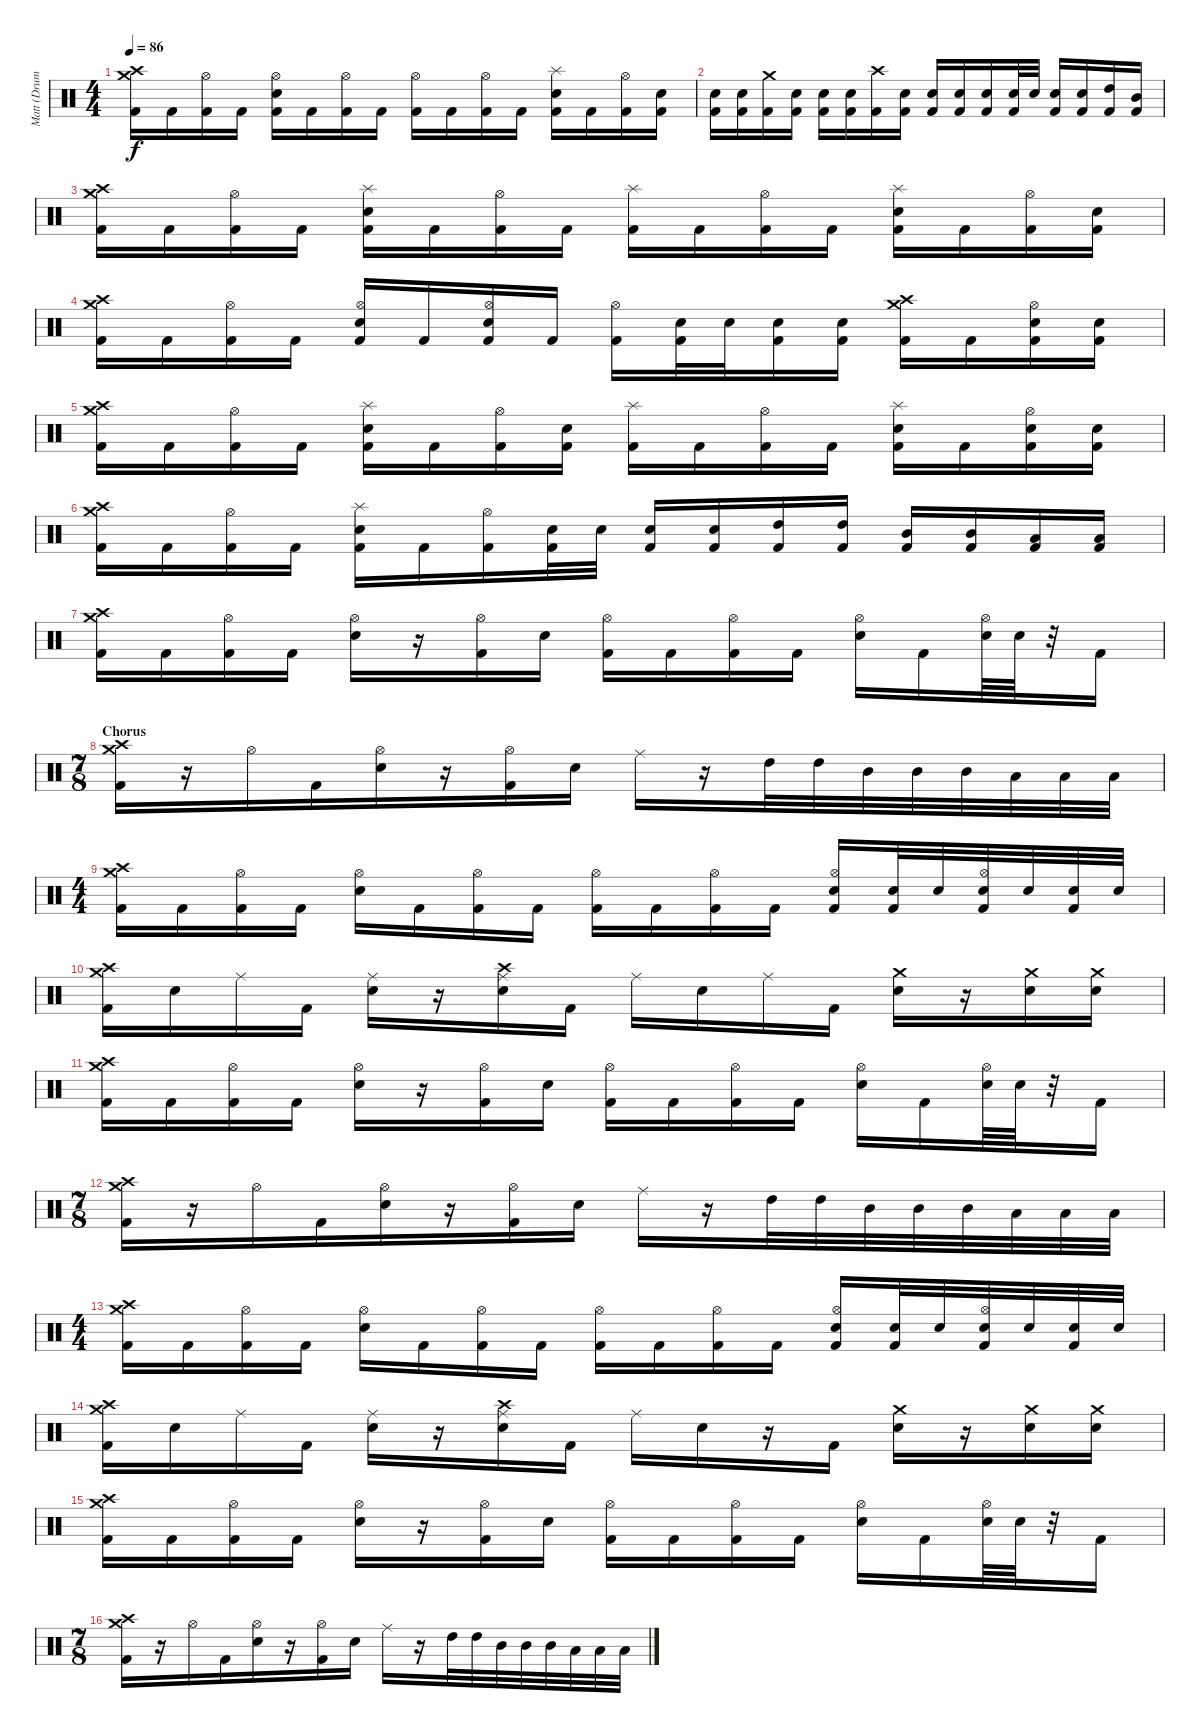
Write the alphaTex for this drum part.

\track ("Matt (Drums)" "Matt (Drum") {instrument percussion}
\staff {score}
\articulation defaults
\ts (4 4)
\tempo 86
\clef neutral
\ks c
("Crash medium (hit)" "Crash high (hit)" "Kick (hit) 2").16{dy f} "Kick (hit) 2".16 ("Hi-Hat (open)" "Kick (hit) 2").16 "Kick (hit) 2".16 ("Hi-Hat (open)" "Electric Snare (hit)" "Kick (hit) 2").16 "Kick (hit) 2".16 ("Hi-Hat (open)" "Kick (hit) 2").16 "Kick (hit) 2".16 ("Hi-Hat (open)" "Kick (hit) 2").16 "Kick (hit) 2".16 ("Hi-Hat (open)" "Kick (hit) 2").16 "Kick (hit) 2".16 ("Splash (hit)" "Electric Snare (hit)" "Kick (hit) 2").16 "Kick (hit) 2".16 ("Hi-Hat (open)" "Kick (hit) 2").16 ("Electric Snare (hit)" "Kick (hit) 2").16 |
("Electric Snare (hit)" "Kick (hit) 2").16 ("Electric Snare (hit)" "Kick (hit) 2").16 ("Crash medium (hit)" "Kick (hit) 2").16 ("Electric Snare (hit)" "Kick (hit) 2").16 ("Electric Snare (hit)" "Kick (hit) 2").16 ("Electric Snare (hit)" "Kick (hit) 2").16 ("Crash high (hit)" "Kick (hit) 2").16 ("Electric Snare (hit)" "Kick (hit) 2").16 ("Electric Snare (hit)" "Kick (hit) 2").16 ("Electric Snare (hit)" "Kick (hit) 2").16 ("Electric Snare (hit)" "Kick (hit) 2").16 ("Electric Snare (hit)" "Kick (hit) 2").32 "Electric Snare (hit)".32 ("Electric Snare (hit)" "Kick (hit) 2").16 ("Electric Snare (hit)" "Kick (hit) 2").16 ("High Tom (hit)" "Kick (hit) 2").16 ("Mid Tom (hit)" "Kick (hit) 2").16 |
("Crash medium (hit)" "Crash high (hit)" "Kick (hit) 2").16 "Kick (hit) 2".16 ("Hi-Hat (open)" "Kick (hit) 2").16 "Kick (hit) 2".16 ("Splash (hit)" "Electric Snare (hit)" "Kick (hit) 2").16 "Kick (hit) 2".16 ("Hi-Hat (open)" "Kick (hit) 2").16 "Kick (hit) 2".16 ("Splash (hit)" "Kick (hit) 2").16 "Kick (hit) 2".16 ("Hi-Hat (open)" "Kick (hit) 2").16 "Kick (hit) 2".16 ("Splash (hit)" "Electric Snare (hit)" "Kick (hit) 2").16 "Kick (hit) 2".16 ("Hi-Hat (open)" "Kick (hit) 2").16 ("Electric Snare (hit)" "Kick (hit) 2").16 |
("Crash medium (hit)" "Crash high (hit)" "Kick (hit) 2").16 "Kick (hit) 2".16 ("Hi-Hat (open)" "Kick (hit) 2").16 "Kick (hit) 2".16 ("Hi-Hat (open)" "Electric Snare (hit)" "Kick (hit) 2").16 "Kick (hit) 2".16 ("Hi-Hat (open)" "Electric Snare (hit)" "Kick (hit) 2").16 "Kick (hit) 2".16 ("Hi-Hat (open)" "Kick (hit) 2").16 ("Electric Snare (hit)" "Kick (hit) 2").32 "Electric Snare (hit)".32 ("Electric Snare (hit)" "Kick (hit) 2").16 ("Electric Snare (hit)" "Kick (hit) 2").16 ("Crash medium (hit)" "Crash high (hit)" "Kick (hit) 2").16 "Kick (hit) 2".16 ("Hi-Hat (open)" "Electric Snare (hit)" "Kick (hit) 2").16 ("Electric Snare (hit)" "Kick (hit) 2").16 |
("Crash medium (hit)" "Crash high (hit)" "Kick (hit) 2").16 "Kick (hit) 2".16 ("Hi-Hat (open)" "Kick (hit) 2").16 "Kick (hit) 2".16 ("Splash (hit)" "Electric Snare (hit)" "Kick (hit) 2").16 "Kick (hit) 2".16 ("Hi-Hat (open)" "Kick (hit) 2").16 ("Electric Snare (hit)" "Kick (hit) 2").16 ("Splash (hit)" "Kick (hit) 2").16 "Kick (hit) 2".16 ("Hi-Hat (open)" "Kick (hit) 2").16 "Kick (hit) 2".16 ("Splash (hit)" "Electric Snare (hit)" "Kick (hit) 2").16 "Kick (hit) 2".16 ("Hi-Hat (open)" "Electric Snare (hit)" "Kick (hit) 2").16 ("Electric Snare (hit)" "Kick (hit) 2").16 |
("Crash medium (hit)" "Crash high (hit)" "Kick (hit) 2").16 "Kick (hit) 2".16 ("Hi-Hat (open)" "Kick (hit) 2").16 "Kick (hit) 2".16 ("Splash (hit)" "Electric Snare (hit)" "Kick (hit) 2").16 "Kick (hit) 2".16 ("Hi-Hat (open)" "Kick (hit) 2").16 ("Electric Snare (hit)" "Kick (hit) 2").32 "Electric Snare (hit)".32 ("Electric Snare (hit)" "Kick (hit) 2").16 ("Electric Snare (hit)" "Kick (hit) 2").16 ("High Tom (hit)" "Kick (hit) 2").16 ("High Tom (hit)" "Kick (hit) 2").16 ("Mid Tom (hit)" "Kick (hit) 2").16 ("Mid Tom (hit)" "Kick (hit) 2").16 ("Low Tom (hit)" "Kick (hit) 2").16 ("Low Tom (hit)" "Kick (hit) 2").16 |
("Crash medium (hit)" "Crash high (hit)" "Kick (hit) 2").16 "Kick (hit) 2".16 ("Hi-Hat (open)" "Kick (hit) 2").16 "Kick (hit) 2".16 ("Hi-Hat (open)" "Electric Snare (hit)").16 r.16 ("Hi-Hat (open)" "Kick (hit) 2").16 "Electric Snare (hit)".16 ("Hi-Hat (open)" "Kick (hit) 2").16 "Kick (hit) 2".16 ("Hi-Hat (open)" "Kick (hit) 2").16 "Kick (hit) 2".16 ("Hi-Hat (open)" "Electric Snare (hit)").16 "Kick (hit) 2".16 ("Hi-Hat (open)" "Electric Snare (hit)").64 "Electric Snare (hit)".64 r.32 "Kick (hit) 2".16 |
\ts (7 8)
\section ("" "Chorus")
("Crash medium (hit)" "Crash high (hit)" "Kick (hit) 2").16 r.16 "Hi-Hat (open)".16 "Kick (hit) 2".16 ("Hi-Hat (open)" "Electric Snare (hit)").16 r.16 ("Hi-Hat (open)" "Kick (hit) 2").16 "Electric Snare (hit)".16 "Ride (middle)".16 r.16 "High Tom (hit)".32 "High Tom (hit)".32 "Mid Tom (hit)".32 "Mid Tom (hit)".32 "Mid Tom (hit)".32 "Low Tom (hit)".32 "Low Tom (hit)".32 "Low Tom (hit)".32 |
\ts (4 4)
("Crash medium (hit)" "Crash high (hit)" "Kick (hit) 2").16 "Kick (hit) 2".16 ("Hi-Hat (open)" "Kick (hit) 2").16 "Kick (hit) 2".16 ("Hi-Hat (open)" "Electric Snare (hit)").16 "Kick (hit) 2".16 ("Hi-Hat (open)" "Kick (hit) 2").16 "Kick (hit) 2".16 ("Hi-Hat (open)" "Kick (hit) 2").16 "Kick (hit) 2".16 ("Hi-Hat (open)" "Kick (hit) 2").16 "Kick (hit) 2".16 ("Hi-Hat (open)" "Electric Snare (hit)" "Kick (hit) 2").16 ("Electric Snare (hit)" "Kick (hit) 2").32 "Electric Snare (hit)".32 ("Hi-Hat (open)" "Electric Snare (hit)" "Kick (hit) 2").32 "Electric Snare (hit)".32 ("Electric Snare (hit)" "Kick (hit) 2").32 "Electric Snare (hit)".32 |
("Crash medium (hit)" "Crash high (hit)" "Kick (hit) 2").16 "Electric Snare (hit)".16 "Ride (middle)".16 "Kick (hit) 2".16 ("Ride (middle)" "Electric Snare (hit)").16 r.16 ("Crash high (hit)" "Ride (middle)" "Electric Snare (hit)").16 "Kick (hit) 2".16 "Ride (middle)".16 "Electric Snare (hit)".16 "Ride (middle)".16 "Kick (hit) 2".16 ("Crash medium (hit)" "Electric Snare (hit)").16 r.16 ("Crash medium (hit)" "Electric Snare (hit)").16 ("Crash medium (hit)" "Electric Snare (hit)").16 |
("Crash medium (hit)" "Crash high (hit)" "Kick (hit) 2").16 "Kick (hit) 2".16 ("Hi-Hat (open)" "Kick (hit) 2").16 "Kick (hit) 2".16 ("Hi-Hat (open)" "Electric Snare (hit)").16 r.16 ("Hi-Hat (open)" "Kick (hit) 2").16 "Electric Snare (hit)".16 ("Hi-Hat (open)" "Kick (hit) 2").16 "Kick (hit) 2".16 ("Hi-Hat (open)" "Kick (hit) 2").16 "Kick (hit) 2".16 ("Hi-Hat (open)" "Electric Snare (hit)").16 "Kick (hit) 2".16 ("Hi-Hat (open)" "Electric Snare (hit)").64 "Electric Snare (hit)".64 r.32 "Kick (hit) 2".16 |
\ts (7 8)
("Crash medium (hit)" "Crash high (hit)" "Kick (hit) 2").16 r.16 "Hi-Hat (open)".16 "Kick (hit) 2".16 ("Hi-Hat (open)" "Electric Snare (hit)").16 r.16 ("Hi-Hat (open)" "Kick (hit) 2").16 "Electric Snare (hit)".16 "Ride (middle)".16 r.16 "High Tom (hit)".32 "High Tom (hit)".32 "Mid Tom (hit)".32 "Mid Tom (hit)".32 "Mid Tom (hit)".32 "Low Tom (hit)".32 "Low Tom (hit)".32 "Low Tom (hit)".32 |
\ts (4 4)
("Crash medium (hit)" "Crash high (hit)" "Kick (hit) 2").16 "Kick (hit) 2".16 ("Hi-Hat (open)" "Kick (hit) 2").16 "Kick (hit) 2".16 ("Hi-Hat (open)" "Electric Snare (hit)").16 "Kick (hit) 2".16 ("Hi-Hat (open)" "Kick (hit) 2").16 "Kick (hit) 2".16 ("Hi-Hat (open)" "Kick (hit) 2").16 "Kick (hit) 2".16 ("Hi-Hat (open)" "Kick (hit) 2").16 "Kick (hit) 2".16 ("Hi-Hat (open)" "Electric Snare (hit)" "Kick (hit) 2").16 ("Electric Snare (hit)" "Kick (hit) 2").32 "Electric Snare (hit)".32 ("Hi-Hat (open)" "Electric Snare (hit)" "Kick (hit) 2").32 "Electric Snare (hit)".32 ("Electric Snare (hit)" "Kick (hit) 2").32 "Electric Snare (hit)".32 |
("Crash medium (hit)" "Crash high (hit)" "Kick (hit) 2").16 "Electric Snare (hit)".16 "Ride (middle)".16 "Kick (hit) 2".16 ("Ride (middle)" "Electric Snare (hit)").16 r.16 ("Crash high (hit)" "Ride (middle)" "Electric Snare (hit)").16 "Kick (hit) 2".16 "Ride (middle)".16 "Electric Snare (hit)".16 r.16 "Kick (hit) 2".16 ("Crash medium (hit)" "Electric Snare (hit)").16 r.16 ("Crash medium (hit)" "Electric Snare (hit)").16 ("Crash medium (hit)" "Electric Snare (hit)").16 |
("Crash medium (hit)" "Crash high (hit)" "Kick (hit) 2").16 "Kick (hit) 2".16 ("Hi-Hat (open)" "Kick (hit) 2").16 "Kick (hit) 2".16 ("Hi-Hat (open)" "Electric Snare (hit)").16 r.16 ("Hi-Hat (open)" "Kick (hit) 2").16 "Electric Snare (hit)".16 ("Hi-Hat (open)" "Kick (hit) 2").16 "Kick (hit) 2".16 ("Hi-Hat (open)" "Kick (hit) 2").16 "Kick (hit) 2".16 ("Hi-Hat (open)" "Electric Snare (hit)").16 "Kick (hit) 2".16 ("Hi-Hat (open)" "Electric Snare (hit)").64 "Electric Snare (hit)".64 r.32 "Kick (hit) 2".16 |
\ts (7 8)
("Crash medium (hit)" "Crash high (hit)" "Kick (hit) 2").16 r.16 "Hi-Hat (open)".16 "Kick (hit) 2".16 ("Hi-Hat (open)" "Electric Snare (hit)").16 r.16 ("Hi-Hat (open)" "Kick (hit) 2").16 "Electric Snare (hit)".16 "Ride (middle)".16 r.16 "High Tom (hit)".32 "High Tom (hit)".32 "Mid Tom (hit)".32 "Mid Tom (hit)".32 "Mid Tom (hit)".32 "Low Tom (hit)".32 "Low Tom (hit)".32 "Low Tom (hit)".32
